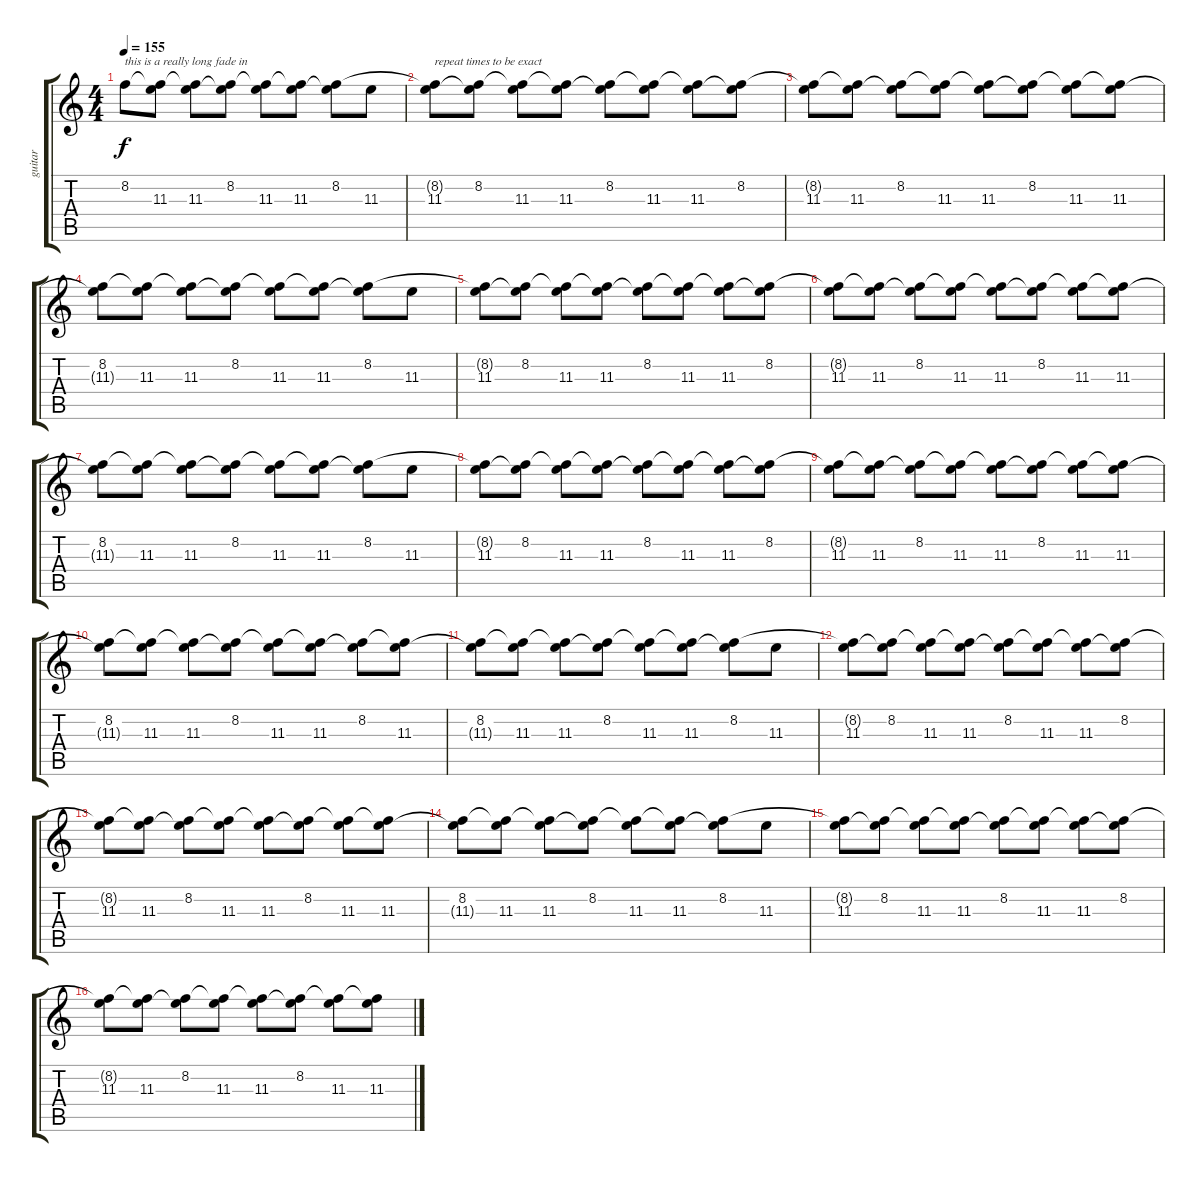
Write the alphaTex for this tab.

\track ("guitar" "guitar") {instrument distortionguitar}
\staff {score tabs}
\tuning (D4 A3 F3 C3 G2 C2) {hide}
\ts (4 4)
\tempo 155
\clef g2
\ks c
8.2.8{txt "this is a really long fade in" dy f volume 7 instrument distortionguitar} (8.2{t} 11.3).8 (8.2{t} 11.3).8 (8.2 11.3{t}).8 (8.2{t} 11.3).8 (8.2{t} 11.3).8 (8.2 11.3{t}).8 11.3.8 |
(8.2{t} 11.3).8{txt "repeat times to be exact"} (8.2 11.3{t}).8 (8.2{t} 11.3).8 (8.2{t} 11.3).8 (8.2 11.3{t}).8 (8.2{t} 11.3).8 (8.2{t} 11.3).8 (8.2 11.3{t}).8 |
(8.2{t} 11.3).8 (8.2{t} 11.3).8 (8.2 11.3{t}).8 (8.2{t} 11.3).8 (8.2{t} 11.3).8 (8.2 11.3{t}).8 (8.2{t} 11.3).8 (8.2{t} 11.3).8 |
(8.2 11.3{t}).8 (8.2{t} 11.3).8 (8.2{t} 11.3).8 (8.2 11.3{t}).8 (8.2{t} 11.3).8 (8.2{t} 11.3).8 (8.2 11.3{t}).8 11.3.8 |
(8.2{t} 11.3).8 (8.2 11.3{t}).8 (8.2{t} 11.3).8 (8.2{t} 11.3).8 (8.2 11.3{t}).8 (8.2{t} 11.3).8 (8.2{t} 11.3).8 (8.2 11.3{t}).8 |
(8.2{t} 11.3).8 (8.2{t} 11.3).8 (8.2 11.3{t}).8 (8.2{t} 11.3).8 (8.2{t} 11.3).8 (8.2 11.3{t}).8 (8.2{t} 11.3).8 (8.2{t} 11.3).8 |
(8.2 11.3{t}).8 (8.2{t} 11.3).8 (8.2{t} 11.3).8 (8.2 11.3{t}).8 (8.2{t} 11.3).8 (8.2{t} 11.3).8 (8.2 11.3{t}).8 11.3.8 |
(8.2{t} 11.3).8 (8.2 11.3{t}).8 (8.2{t} 11.3).8 (8.2{t} 11.3).8 (8.2 11.3{t}).8 (8.2{t} 11.3).8 (8.2{t} 11.3).8 (8.2 11.3{t}).8 |
(8.2{t} 11.3).8 (8.2{t} 11.3).8 (8.2 11.3{t}).8 (8.2{t} 11.3).8 (8.2{t} 11.3).8 (8.2 11.3{t}).8 (8.2{t} 11.3).8 (8.2{t} 11.3).8 |
(8.2 11.3{t}).8 (8.2{t} 11.3).8 (8.2{t} 11.3).8 (8.2 11.3{t}).8 (8.2{t} 11.3).8 (8.2{t} 11.3).8 (8.2 11.3{t}).8 (8.2{t} 11.3).8 |
(8.2 11.3{t}).8 (8.2{t} 11.3).8 (8.2{t} 11.3).8 (8.2 11.3{t}).8 (8.2{t} 11.3).8 (8.2{t} 11.3).8 (8.2 11.3{t}).8 11.3.8 |
(8.2{t} 11.3).8 (8.2 11.3{t}).8 (8.2{t} 11.3).8 (8.2{t} 11.3).8 (8.2 11.3{t}).8 (8.2{t} 11.3).8 (8.2{t} 11.3).8 (8.2 11.3{t}).8 |
(8.2{t} 11.3).8 (8.2{t} 11.3).8 (8.2 11.3{t}).8 (8.2{t} 11.3).8 (8.2{t} 11.3).8 (8.2 11.3{t}).8 (8.2{t} 11.3).8 (8.2{t} 11.3).8 |
(8.2 11.3{t}).8 (8.2{t} 11.3).8 (8.2{t} 11.3).8 (8.2 11.3{t}).8 (8.2{t} 11.3).8 (8.2{t} 11.3).8 (8.2 11.3{t}).8 11.3.8 |
(8.2{t} 11.3).8 (8.2 11.3{t}).8 (8.2{t} 11.3).8 (8.2{t} 11.3).8 (8.2 11.3{t}).8 (8.2{t} 11.3).8 (8.2{t} 11.3).8 (8.2 11.3{t}).8 |
(8.2{t} 11.3).8 (8.2{t} 11.3).8 (8.2 11.3{t}).8 (8.2{t} 11.3).8 (8.2{t} 11.3).8 (8.2 11.3{t}).8 (8.2{t} 11.3).8 (8.2{t} 11.3).8
